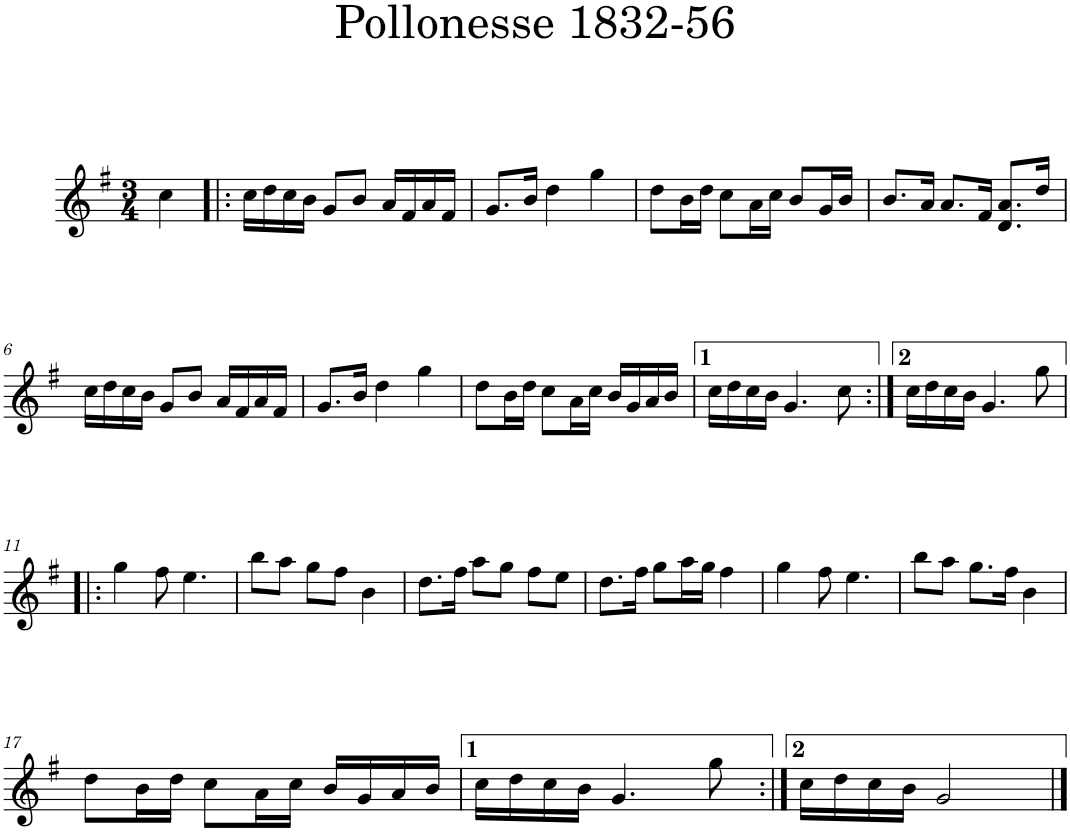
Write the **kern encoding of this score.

**kern
*part1
*staff1
*I"Piano
*I'Pno
*clefG2
*k[f#]
*G:
*M3/4
=1
4cc\
=2!|:
16cc\LL
16dd\
16cc\
16b\JJ
8g/L
8b/J
16a/LL
16f#/
16a/
16f#/JJ
=3
8.g/L
16b/Jk
4dd\
4gg\
=4
8dd\L
16b\L
16dd\JJ
8cc\L
16a\L
16cc\JJ
8b/L
16g/L
16b/JJ
=5
8.b/L
16a/Jk
8.a/L
16f#/Jk
8.d/ 8.a/L
16dd/Jk
!!LO:LB:g=z
=6
16cc\LL
16dd\
16cc\
16b\JJ
8g/L
8b/J
16a/LL
16f#/
16a/
16f#/JJ
=7
8.g/L
16b/Jk
4dd\
4gg\
=8
8dd\L
16b\L
16dd\JJ
8cc\L
16a\L
16cc\JJ
16b/LL
16g/
16a/
16b/JJ
=9
16cc\LL
16dd\
16cc\
16b\JJ
4.g/
8cc\
=10:|!
16cc\LL
16dd\
16cc\
16b\JJ
4.g/
8gg\
!!LO:LB:g=z
=11!|:
4gg\
8ff#\
4.ee\
=12
8bb\L
8aa\J
8gg\L
8ff#\J
4b\
=13
8.dd\L
16ff#\Jk
8aa\L
8gg\J
8ff#\L
8ee\J
=14
8.dd\L
16ff#\Jk
8gg\L
16aa\L
16gg\JJ
4ff#\
=15
4gg\
8ff#\
4.ee\
=16
8bb\L
8aa\J
8.gg\L
16ff#\Jk
4b\
!!LO:LB:g=z
=17
8dd\L
16b\L
16dd\JJ
8cc\L
16a\L
16cc\JJ
16b/LL
16g/
16a/
16b/JJ
=18
16cc\LL
16dd\
16cc\
16b\JJ
4.g/
8gg\
=19:|!
16cc\LL
16dd\
16cc\
16b\JJ
2g/
==
*-
